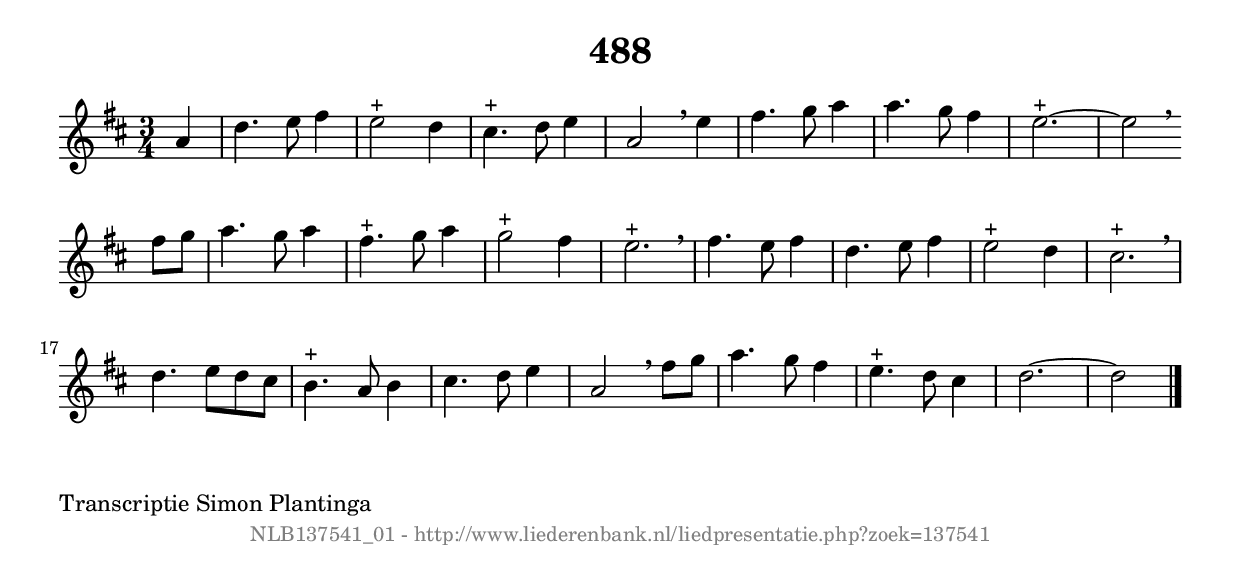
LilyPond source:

%
% produced by wce2krn 1.64 (7 June 2014)
%
\version"2.16"
#(append! paper-alist '(("long" . (cons (* 210 mm) (* 2000 mm)))))
#(set-default-paper-size "long")
sb = {\breathe}
mBreak = {\breathe }
bBreak = {\breathe }
x = {\once\override NoteHead #'style = #'cross }
gl=\glissando
itime={\override Staff.TimeSignature #'stencil = ##f }
ficta = {\once\set suggestAccidentals = ##t}
fine = {\once\override Score.RehearsalMark #'self-alignment-X = #1 \mark \markup {\italic{Fine}}}
dc = {\once\override Score.RehearsalMark #'self-alignment-X = #1 \mark \markup {\italic{D.C.}}}
dcf = {\once\override Score.RehearsalMark #'self-alignment-X = #1 \mark \markup {\italic{D.C. al Fine}}}
dcc = {\once\override Score.RehearsalMark #'self-alignment-X = #1 \mark \markup {\italic{D.C. al Coda}}}
ds = {\once\override Score.RehearsalMark #'self-alignment-X = #1 \mark \markup {\italic{D.S.}}}
dsf = {\once\override Score.RehearsalMark #'self-alignment-X = #1 \mark \markup {\italic{D.S. al Fine}}}
dsc = {\once\override Score.RehearsalMark #'self-alignment-X = #1 \mark \markup {\italic{D.S. al Coda}}}
pv = {\set Score.repeatCommands = #'((volta "1"))}
sv = {\set Score.repeatCommands = #'((volta "2"))}
tv = {\set Score.repeatCommands = #'((volta "3"))}
qv = {\set Score.repeatCommands = #'((volta "4"))}
xv = {\set Score.repeatCommands = #'((volta #f))}
\header{ tagline = ""
title = "488"
}
\score {{
\key d \major
\relative g'
{
\set melismaBusyProperties = #'()
\partial 32*8
\time 3/4
\tempo 4=120
\override Score.MetronomeMark #'transparent = ##t
\override Score.RehearsalMark #'break-visibility = #(vector #t #t #f)
a4 | d4. e8 fis4 | e2^"+" d4 | cis4.^"+" d8 e4 | a,2 \sb e'4 | fis4. g8 a4 | a4. g8 fis4 | e2.^"+"~ | e2 \bar ":|:" \bBreak
fis8 g8 | a4. g8 a4 | fis4.^"+" g8 a4 | g2^"+" fis4 | e2.^"+" \sb | fis4. e8 fis4 | d4. e8 fis4 | e2^"+" d4 | cis2.^"+" | \mBreak \bar "|"
d4. e8 d8 cis8 | b4.^"+" a8 b4 | cis4. d8 e4 | a,2 \sb fis'8 g8 | a4. g8 fis4 | e4.^"+" d8 cis4 | d2.~ | d2 \bar "|."
 }}
 \midi { }
 \layout {
            indent = 0.0\cm
}
}
\markup { \wordwrap-string #" 
Transcriptie Simon Plantinga
"}
\markup { \vspace #0 } \markup { \with-color #grey \fill-line { \center-column { \smaller "NLB137541_01 - http://www.liederenbank.nl/liedpresentatie.php?zoek=137541" } } }
